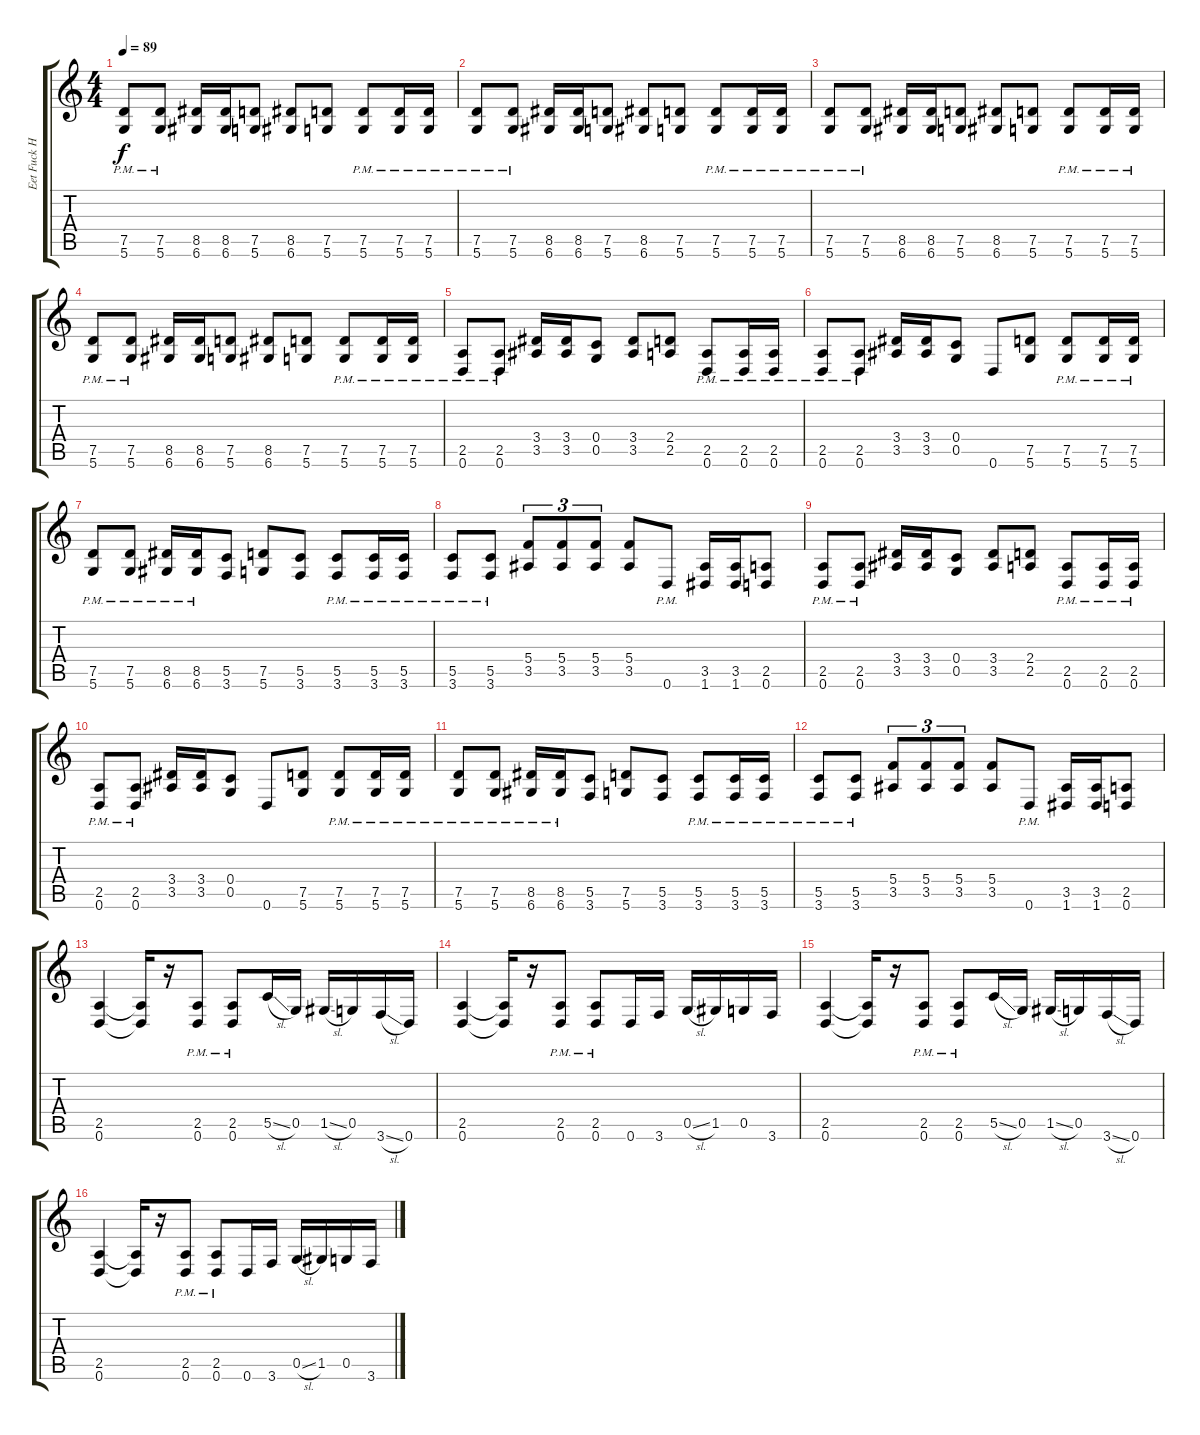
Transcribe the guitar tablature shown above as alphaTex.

\track ("Eet Fuck Hetfield" "Eet Fuck H") {instrument distortionguitar}
\staff {score tabs}
\tuning (D4 A3 F3 C3 G2 D2) {hide}
\ts (4 4)
\tempo 89
\clef g2
\ks c
(7.5{pm} 5.6{pm}).8{dy f} (7.5{pm} 5.6{pm}).8 (8.5 6.6).16 (8.5 6.6).16 (7.5 5.6).8 (8.5 6.6).8 (7.5 5.6).8 (7.5{pm} 5.6{pm}).8 (7.5{pm} 5.6{pm}).16 (7.5{pm} 5.6{pm}).16 |
(7.5{pm} 5.6{pm}).8 (7.5{pm} 5.6{pm}).8 (8.5 6.6).16 (8.5 6.6).16 (7.5 5.6).8 (8.5 6.6).8 (7.5 5.6).8 (7.5{pm} 5.6{pm}).8 (7.5{pm} 5.6{pm}).16 (7.5{pm} 5.6{pm}).16 |
(7.5{pm} 5.6{pm}).8 (7.5{pm} 5.6{pm}).8 (8.5 6.6).16 (8.5 6.6).16 (7.5 5.6).8 (8.5 6.6).8 (7.5 5.6).8 (7.5{pm} 5.6{pm}).8 (7.5{pm} 5.6{pm}).16 (7.5{pm} 5.6{pm}).16 |
(7.5{pm} 5.6{pm}).8 (7.5{pm} 5.6{pm}).8 (8.5 6.6).16 (8.5 6.6).16 (7.5 5.6).8 (8.5 6.6).8 (7.5 5.6).8 (7.5{pm} 5.6{pm}).8 (7.5{pm} 5.6{pm}).16 (7.5{pm} 5.6{pm}).16 |
(2.5{pm} 0.6{pm}).8 (2.5{pm} 0.6{pm}).8 (3.4 3.5).16 (3.4 3.5).16 (0.4 0.5).8 (3.4 3.5).8 (2.4 2.5).8 (2.5{pm} 0.6{pm}).8 (2.5{pm} 0.6{pm}).16 (2.5{pm} 0.6{pm}).16 |
(2.5{pm} 0.6{pm}).8 (2.5{pm} 0.6{pm}).8 (3.4 3.5).16 (3.4 3.5).16 (0.4 0.5).8 0.6.8 (7.5 5.6).8 (7.5{pm} 5.6{pm}).8 (7.5{pm} 5.6{pm}).16 (7.5{pm} 5.6{pm}).16 |
(7.5{pm} 5.6{pm}).8 (7.5{pm} 5.6{pm}).8 (8.5{pm} 6.6{pm}).16 (8.5{pm} 6.6{pm}).16 (5.5 3.6).8 (7.5 5.6).8 (5.5 3.6).8 (5.5{pm} 3.6{pm}).8 (5.5{pm} 3.6{pm}).16 (5.5{pm} 3.6{pm}).16 |
(5.5{pm} 3.6{pm}).8 (5.5{pm} 3.6{pm}).8 (5.4 3.5).8{tu (3 2)} (5.4 3.5).8{tu (3 2)} (5.4 3.5).8{tu (3 2)} (5.4 3.5).8 0.6{pm}.8 (3.5 1.6).16 (3.5 1.6).16 (2.5 0.6).8 |
(2.5{pm} 0.6{pm}).8 (2.5{pm} 0.6{pm}).8 (3.4 3.5).16 (3.4 3.5).16 (0.4 0.5).8 (3.4 3.5).8 (2.4 2.5).8 (2.5{pm} 0.6{pm}).8 (2.5{pm} 0.6{pm}).16 (2.5{pm} 0.6{pm}).16 |
(2.5{pm} 0.6{pm}).8 (2.5{pm} 0.6{pm}).8 (3.4 3.5).16 (3.4 3.5).16 (0.4 0.5).8 0.6.8 (7.5 5.6).8 (7.5{pm} 5.6{pm}).8 (7.5{pm} 5.6{pm}).16 (7.5{pm} 5.6{pm}).16 |
(7.5{pm} 5.6{pm}).8 (7.5{pm} 5.6{pm}).8 (8.5{pm} 6.6{pm}).16 (8.5{pm} 6.6{pm}).16 (5.5 3.6).8 (7.5 5.6).8 (5.5 3.6).8 (5.5{pm} 3.6{pm}).8 (5.5{pm} 3.6{pm}).16 (5.5{pm} 3.6{pm}).16 |
(5.5{pm} 3.6{pm}).8 (5.5{pm} 3.6{pm}).8 (5.4 3.5).8{tu (3 2)} (5.4 3.5).8{tu (3 2)} (5.4 3.5).8{tu (3 2)} (5.4 3.5).8 0.6{pm}.8 (3.5 1.6).16 (3.5 1.6).16 (2.5 0.6).8 |
(2.5 0.6).4 (2.5{t} 0.6{t}).16 r.16 (2.5{pm} 0.6{pm}).8 (2.5{pm} 0.6{pm}).8 5.5{sl}.16 0.5.16 1.5{sl}.16 0.5.16 3.6{sl}.16 0.6.16 |
(2.5 0.6).4 (2.5{t} 0.6{t}).16 r.16 (2.5{pm} 0.6{pm}).8 (2.5{pm} 0.6{pm}).8 0.6.16 3.6.16 0.5{sl}.16 1.5.16 0.5.16 3.6.16 |
(2.5 0.6).4 (2.5{t} 0.6{t}).16 r.16 (2.5{pm} 0.6{pm}).8 (2.5{pm} 0.6{pm}).8 5.5{sl}.16 0.5.16 1.5{sl}.16 0.5.16 3.6{sl}.16 0.6.16 |
(2.5 0.6).4 (2.5{t} 0.6{t}).16 r.16 (2.5{pm} 0.6{pm}).8 (2.5{pm} 0.6{pm}).8 0.6.16 3.6.16 0.5{sl}.16 1.5.16 0.5.16 3.6.16
